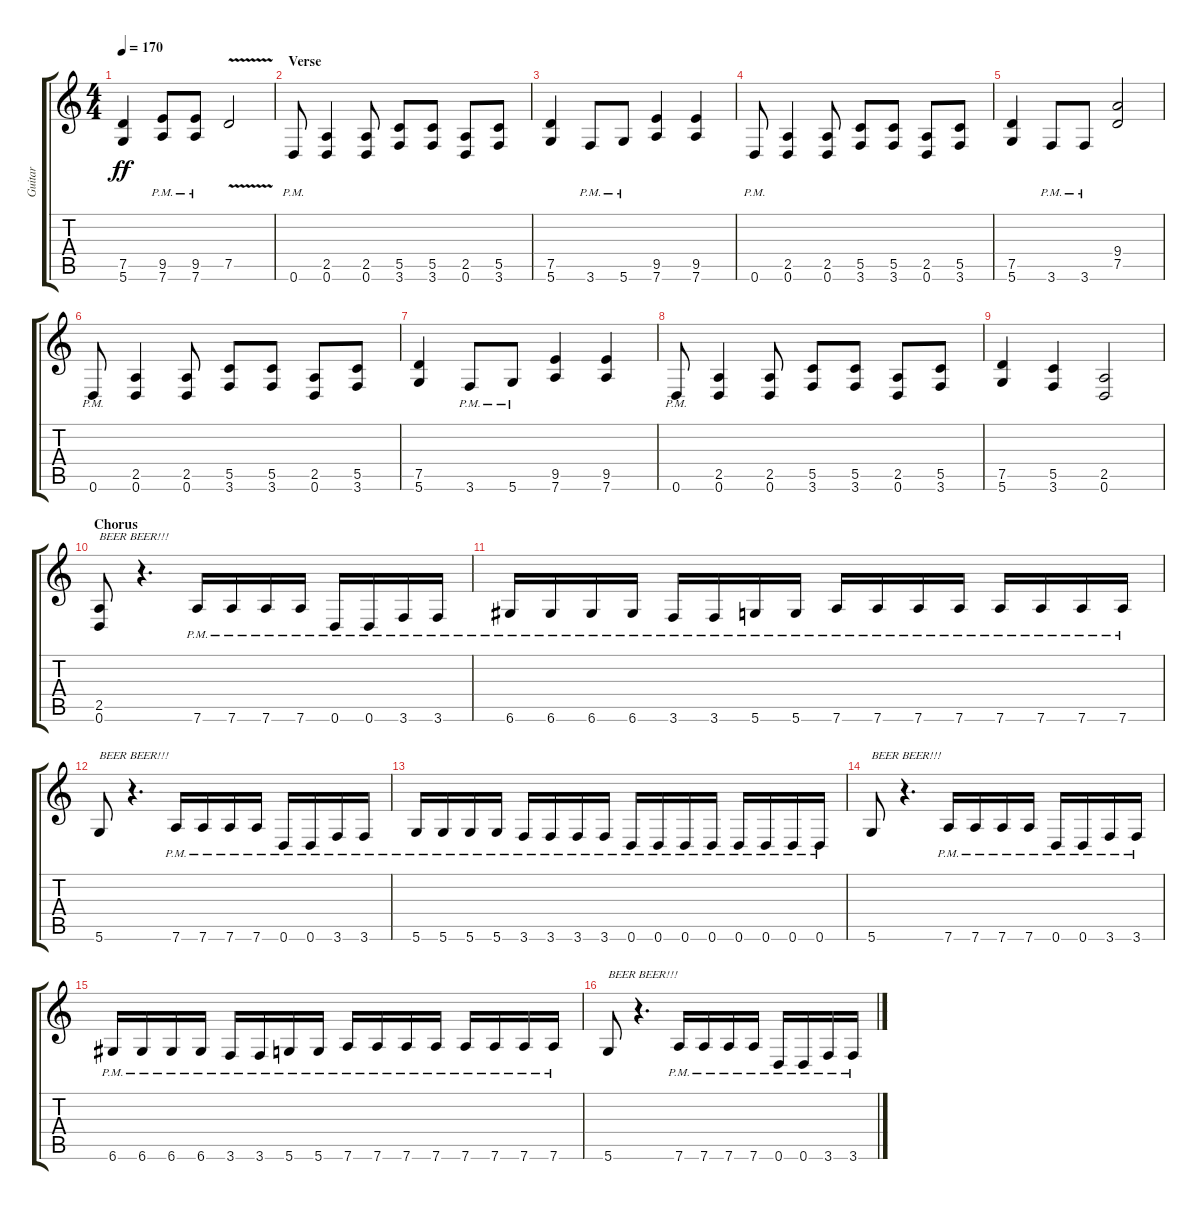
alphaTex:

\track ("Guitar" "Guitar") {instrument distortionguitar}
\staff {score tabs}
\tuning (D4 A3 F3 C3 G2 D2) {hide}
\ts (4 4)
\tempo 170
\clef g2
\ks c
(7.5 5.6).4{dy ff} (9.5{pm} 7.6{pm}).8 (9.5{pm} 7.6{pm}).8 7.5{v}.2 |
\section ("" "Verse")
0.6{pm}.8 (2.5 0.6).4 (2.5 0.6).8 (5.5 3.6).8 (5.5 3.6).8 (2.5 0.6).8 (5.5 3.6).8 |
(7.5 5.6).4 3.6{pm}.8 5.6{pm}.8 (9.5 7.6).4 (9.5 7.6).4 |
0.6{pm}.8 (2.5 0.6).4 (2.5 0.6).8 (5.5 3.6).8 (5.5 3.6).8 (2.5 0.6).8 (5.5 3.6).8 |
(7.5 5.6).4 3.6{pm}.8 3.6{pm}.8 (9.4 7.5).2 |
0.6{pm}.8 (2.5 0.6).4 (2.5 0.6).8 (5.5 3.6).8 (5.5 3.6).8 (2.5 0.6).8 (5.5 3.6).8 |
(7.5 5.6).4 3.6{pm}.8 5.6{pm}.8 (9.5 7.6).4 (9.5 7.6).4 |
0.6{pm}.8 (2.5 0.6).4 (2.5 0.6).8 (5.5 3.6).8 (5.5 3.6).8 (2.5 0.6).8 (5.5 3.6).8 |
(7.5 5.6).4 (5.5 3.6).4 (2.5 0.6).2 |
\section ("" "Chorus")
(2.5 0.6).8{txt "BEER BEER!!!"} r.4{d} 7.6{pm}.16 7.6{pm}.16 7.6{pm}.16 7.6{pm}.16 0.6{pm}.16 0.6{pm}.16 3.6{pm}.16 3.6{pm}.16 |
6.6{pm}.16 6.6{pm}.16 6.6{pm}.16 6.6{pm}.16 3.6{pm}.16 3.6{pm}.16 5.6{pm}.16 5.6{pm}.16 7.6{pm}.16 7.6{pm}.16 7.6{pm}.16 7.6{pm}.16 7.6{pm}.16 7.6{pm}.16 7.6{pm}.16 7.6{pm}.16 |
5.6.8{txt "BEER BEER!!!"} r.4{d} 7.6{pm}.16 7.6{pm}.16 7.6{pm}.16 7.6{pm}.16 0.6{pm}.16 0.6{pm}.16 3.6{pm}.16 3.6{pm}.16 |
5.6{pm}.16 5.6{pm}.16 5.6{pm}.16 5.6{pm}.16 3.6{pm}.16 3.6{pm}.16 3.6{pm}.16 3.6{pm}.16 0.6{pm}.16 0.6{pm}.16 0.6{pm}.16 0.6{pm}.16 0.6{pm}.16 0.6{pm}.16 0.6{pm}.16 0.6{pm}.16 |
5.6.8{txt "BEER BEER!!!"} r.4{d} 7.6{pm}.16 7.6{pm}.16 7.6{pm}.16 7.6{pm}.16 0.6{pm}.16 0.6{pm}.16 3.6{pm}.16 3.6{pm}.16 |
6.6{pm}.16 6.6{pm}.16 6.6{pm}.16 6.6{pm}.16 3.6{pm}.16 3.6{pm}.16 5.6{pm}.16 5.6{pm}.16 7.6{pm}.16 7.6{pm}.16 7.6{pm}.16 7.6{pm}.16 7.6{pm}.16 7.6{pm}.16 7.6{pm}.16 7.6{pm}.16 |
5.6.8{txt "BEER BEER!!!"} r.4{d} 7.6{pm}.16 7.6{pm}.16 7.6{pm}.16 7.6{pm}.16 0.6{pm}.16 0.6{pm}.16 3.6{pm}.16 3.6{pm}.16
